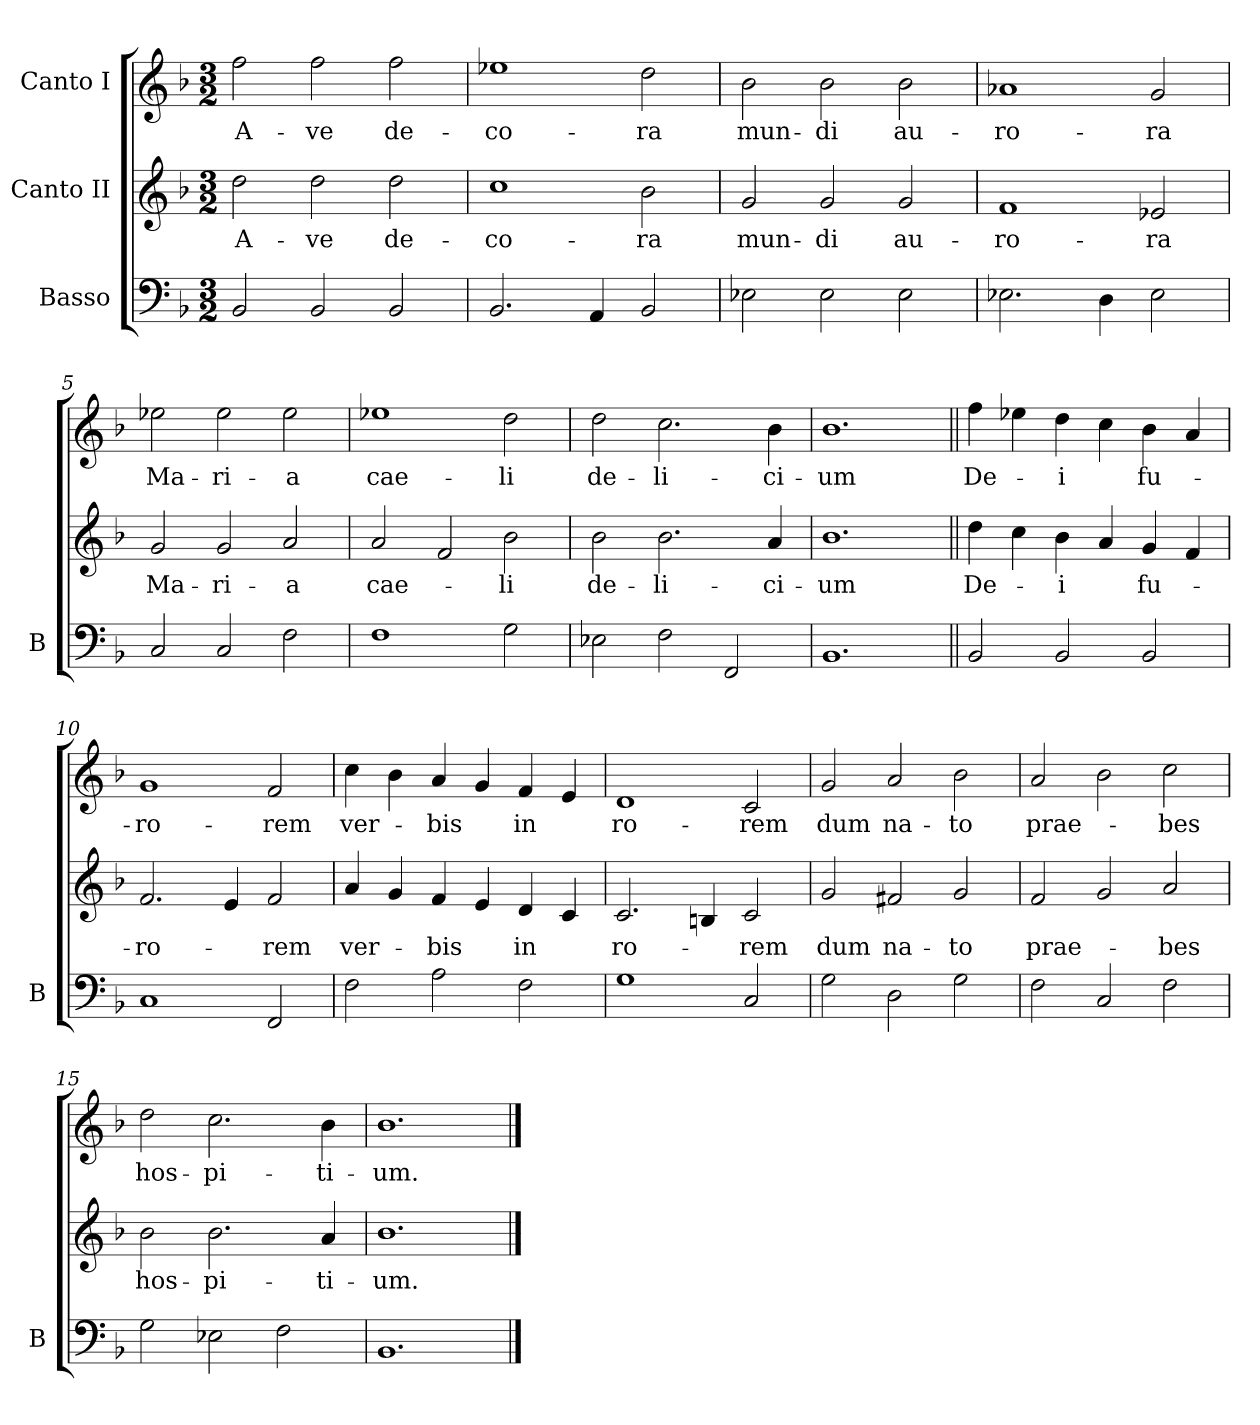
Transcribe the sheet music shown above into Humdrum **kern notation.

**kern	**kern	**text	**kern	**text
*part3	*part2	*part2	*part1	*part1
*staff3	*staff2	*staff2	*staff1	*staff1
*I"Basso	*I"Canto II	*	*I"Canto I	*
*I'B	*	*	*	*
*clefF4	*clefG2	*	*clefG2	*
*k[b-]	*k[b-]	*	*k[b-]	*
*M3/2	*M3/2	*	*M3/2	*
=1	=1	=1	=1	=1
2BB-	2dd	A-	2ff	A-
2BB-	2dd	-ve	2ff	-ve
2BB-	2dd	de-	2ff	de-
=2	=2	=2	=2	=2
2.BB-	1cc	-co-	1ee-X	-co-
4AA	.	.	.	.
2BB-	2b-	-ra	2dd	-ra
=3	=3	=3	=3	=3
2E-X	2g	mun-	2b-	mun-
2E-	2g	-di	2b-	-di
2E-	2g	au-	2b-	au-
=4	=4	=4	=4	=4
2.E-X	1f	-ro-	1a-X	-ro-
4D	.	.	.	.
2E-	2e-X	-ra	2g	-ra
=5	=5	=5	=5	=5
2C	2g	Ma-	2ee-X	Ma-
2C	2g	-ri-	2ee-	-ri-
2F	2a	-a	2ee-	-a
=6	=6	=6	=6	=6
1F	2a	cae-	1ee-X	cae-
.	2f	.	.	.
2G	2b-	-li	2dd	-li
=7	=7	=7	=7	=7
2E-X	2b-	de-	2dd	de-
2F	2.b-	-li-	2.cc	-li-
2FF	.	.	.	.
.	4a	-ci-	4b-	-ci-
=8	=8	=8	=8	=8
1.BB-	1.b-	-um	1.b-	-um
=9||	=9||	=9||	=9||	=9||
2BB-	4dd	De-	4ff	De-
.	4cc	.	4ee-X	.
2BB-	4b-	-i	4dd	-i
.	4a	.	4cc	.
2BB-	4g	fu-	4b-	fu-
.	4f	.	4a	.
=10	=10	=10	=10	=10
1C	2.f	-ro-	1g	-ro-
.	4e	.	.	.
2FF	2f	-rem	2f	-rem
=11	=11	=11	=11	=11
2F	4a	ver-	4cc	ver-
.	4g	.	4b-	.
2A	4f	-bis	4a	-bis
.	4e	.	4g	.
2F	4d	in	4f	in
.	4c	.	4e	.
=12	=12	=12	=12	=12
1G	2.c	ro-	1d	ro-
.	4Bn	.	.	.
2C	2c	-rem	2c	-rem
=13	=13	=13	=13	=13
2G	2g	dum	2g	dum
2D	2f#X	na-	2a	na-
2G	2g	-to	2b-	-to
=14	=14	=14	=14	=14
2F	2f	prae-	2a	prae-
2C	2g	.	2b-	.
2F	2a	-bes	2cc	-bes
=15	=15	=15	=15	=15
2G	2b-	hos-	2dd	hos-
2E-X	2.b-	-pi-	2.cc	-pi-
2F	.	.	.	.
.	4a	-ti-	4b-	-ti-
=16	=16	=16	=16	=16
1.BB-	1.b-	-um.	1.b-	-um.
==	==	==	==	==
*-	*-	*-	*-	*-
